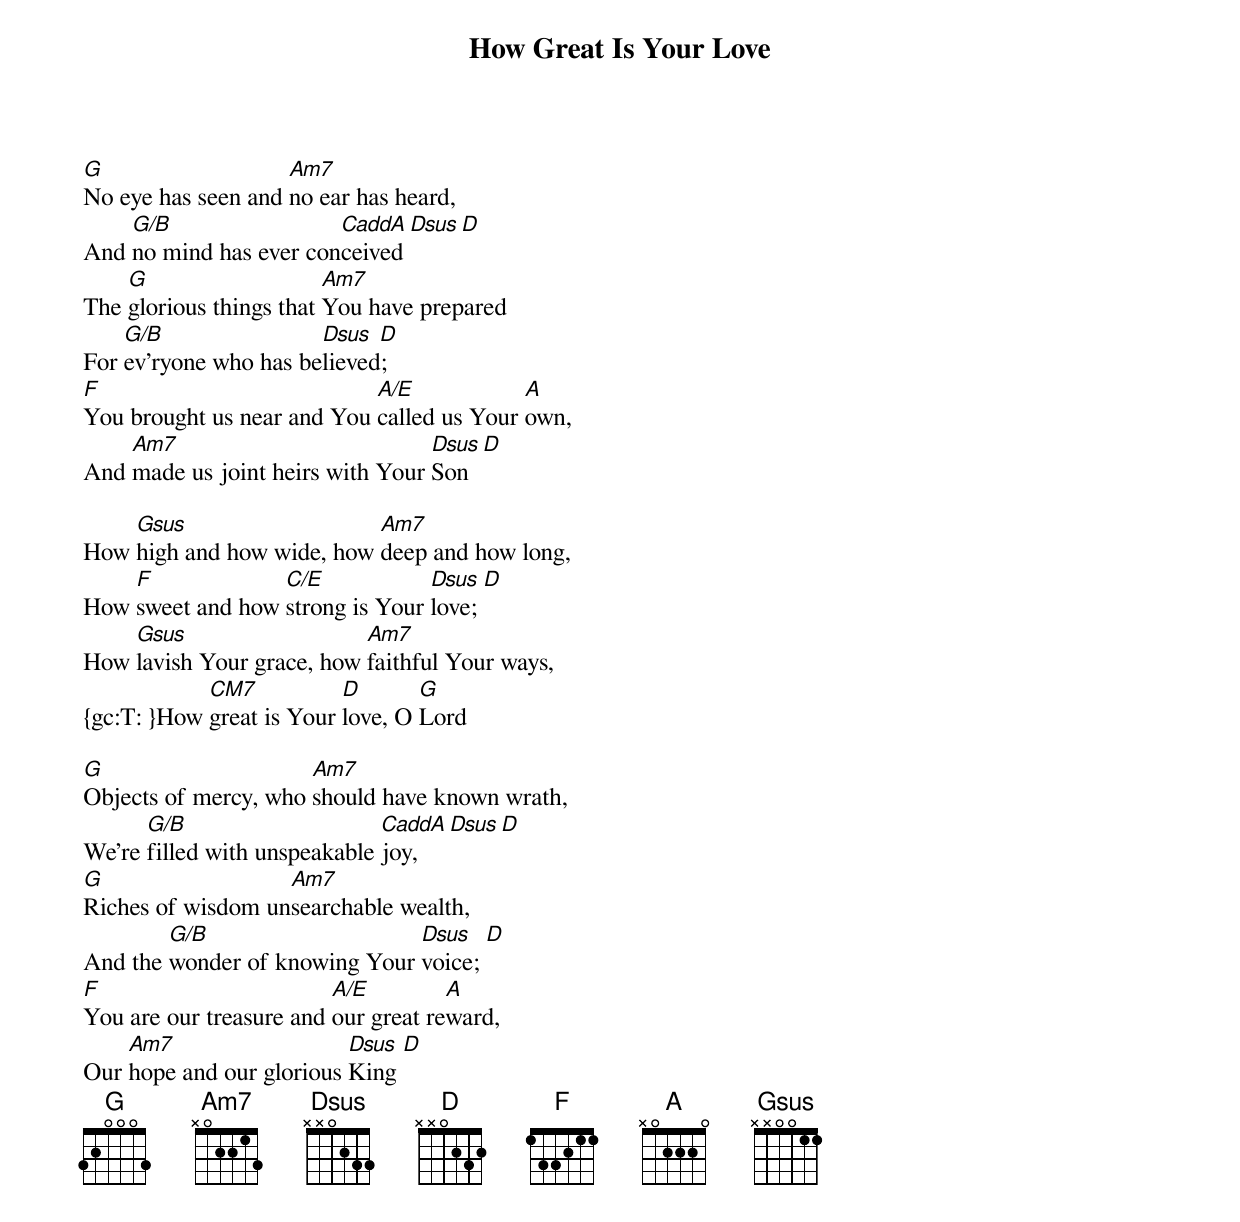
{title: How Great Is Your Love}
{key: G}
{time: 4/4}
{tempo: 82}
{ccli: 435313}
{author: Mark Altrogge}
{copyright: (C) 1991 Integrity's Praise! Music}

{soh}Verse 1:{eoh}
[G]No eye has seen and [Am7]no ear has heard,
And [G/B]no mind has ever con[CaddA]ceived [Dsus][D]
The [G]glorious things that [Am7]You have prepared
For [G/B]ev'ryone who has be[Dsus  D]lieved;
[F]You brought us near and You [A/E]called us Your [A]own,
And [Am7]made us joint heirs with Your [Dsus]Son [D]

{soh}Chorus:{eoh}
How [Gsus]high and how wide, how [Am7]deep and how long,
How [F]sweet and how [C/E]strong is Your [Dsus]love; [D]
How [Gsus]lavish Your grace, how [Am7]faithful Your ways,
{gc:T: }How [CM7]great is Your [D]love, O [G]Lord

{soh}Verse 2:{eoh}
[G]Objects of mercy, who [Am7]should have known wrath,
We're [G/B]filled with unspeakable [CaddA]joy, [Dsus][D]
[G]Riches of wisdom un[Am7]searchable wealth,
And the [G/B]wonder of knowing Your [Dsus]voice; [D]
[F]You are our treasure and [A/E]our great re[A]ward,
Our [Am7]hope and our glorious [Dsus]King [D]
